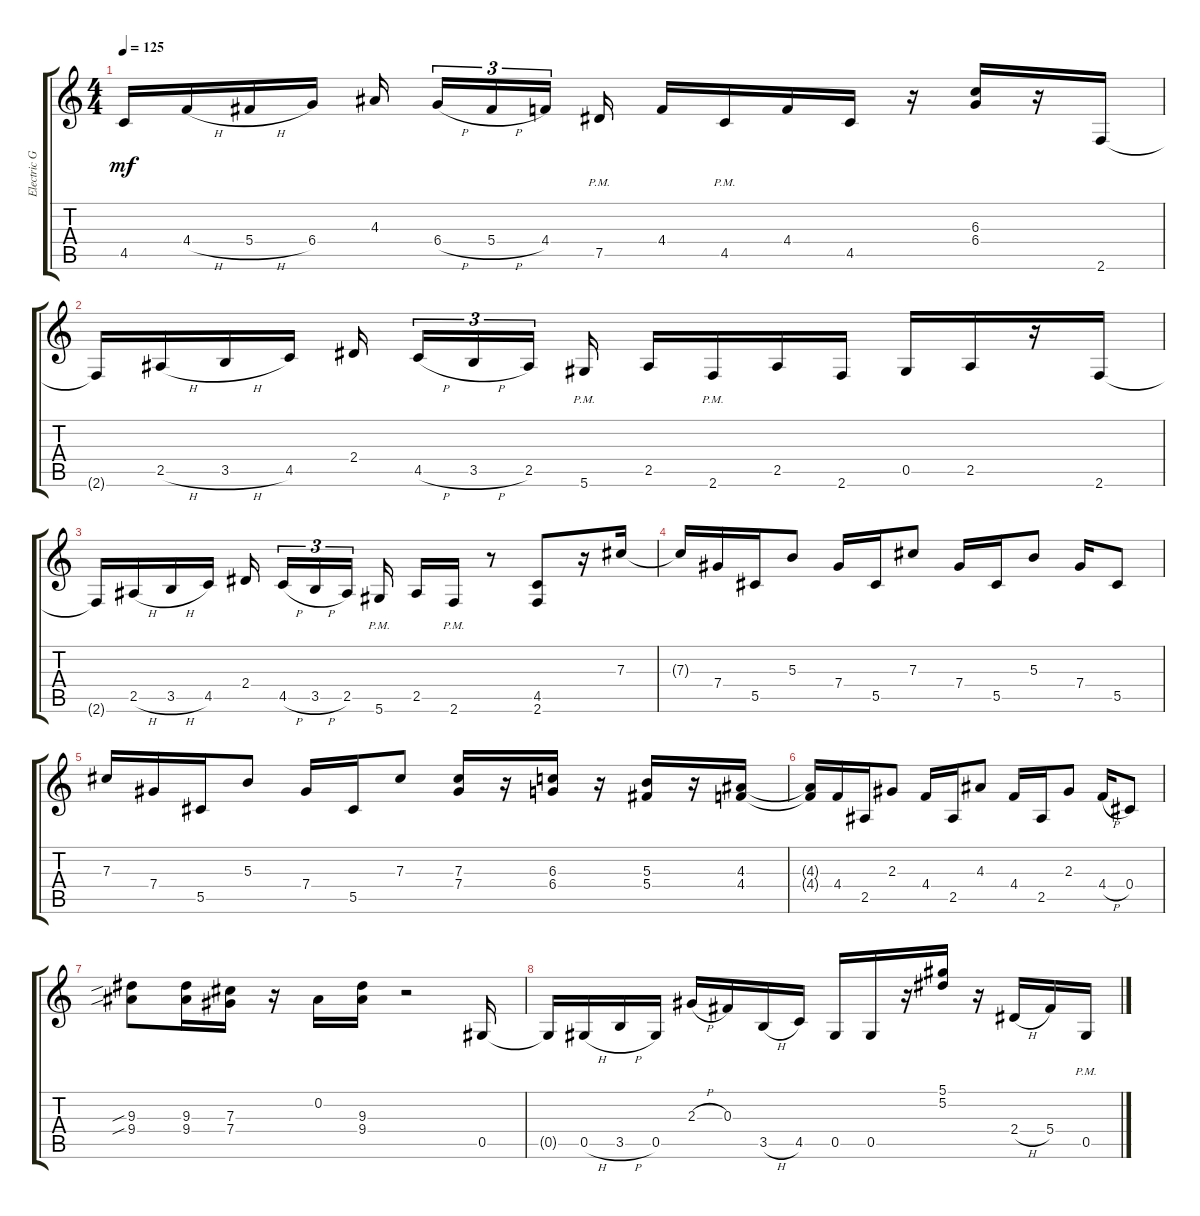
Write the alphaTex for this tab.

\track ("Electric Guitar" "Electric G") {instrument distortionguitar}
\staff {score tabs}
\tuning (Eb4 Bb3 Gb3 Db3 Ab2 Eb2) {hide}
\ts (4 4)
\tempo 125
\clef g2
\ks c
4.5{t}.16{dy mf} 4.4{h}.16 5.4{h}.16 6.4.16 4.3.16{beam splitsecondary} 6.4{h}.16{tu (3 2)} 5.4{h}.16{tu (3 2)} 4.4.16{tu (3 2) beam splitsecondary} 7.5{pm}.16 4.4.16 4.5{pm}.16 4.4.16 4.5.16 r.16 (6.3 6.4).16 r.16 2.6.16 |
2.6{t}.16 2.5{h}.16 3.5{h}.16 4.5.16 2.4.16{beam splitsecondary} 4.5{h}.16{tu (3 2)} 3.5{h}.16{tu (3 2)} 2.5.16{tu (3 2) beam splitsecondary} 5.6{pm}.16 2.5.16 2.6{pm}.16 2.5.16 2.6.16 0.5.16 2.5.16 r.16 2.6.16 |
2.6{t}.16 2.5{h}.16 3.5{h}.16 4.5.16 2.4.16{beam splitsecondary} 4.5{h}.16{tu (3 2)} 3.5{h}.16{tu (3 2)} 2.5.16{tu (3 2) beam splitsecondary} 5.6{pm}.16 2.5.16 2.6{pm}.16 r.8 (4.5 2.6).8 r.16 7.3.16 |
7.3{t}.16 7.4.16 5.5.16 5.3.8 7.4.16 5.5.16 7.3.8 7.4.16 5.5.16 5.3.8 7.4.16 5.5.8 |
7.3.16 7.4.16 5.5.16 5.3.8 7.4.16 5.5.16 7.3.8 (7.3 7.4).16 r.16 (6.3 6.4).16 r.16 (5.3 5.4).16 r.16 (4.3 4.4).16 |
(4.3{t} 4.4{t}).16 4.4.16 2.5.16 2.3.8 4.4.16 2.5.16 4.3.8 4.4.16 2.5.16 2.3.8 4.4{h}.16 0.4.8 |
(9.3{sib} 9.4{sib}).8 (9.3 9.4).16 (7.3 7.4).16 r.16 0.2.16 (9.3 9.4).16 r.2 0.5.16 |
0.5{t}.16 0.5{h}.16 3.5{h}.16 0.5.16 2.3{h}.16 0.3.16 3.5{h}.16 4.5.16 0.5.16 0.5.16 r.16 (5.1 5.2).16 r.16 2.4{h}.16 5.4.16 0.5{pm}.16
